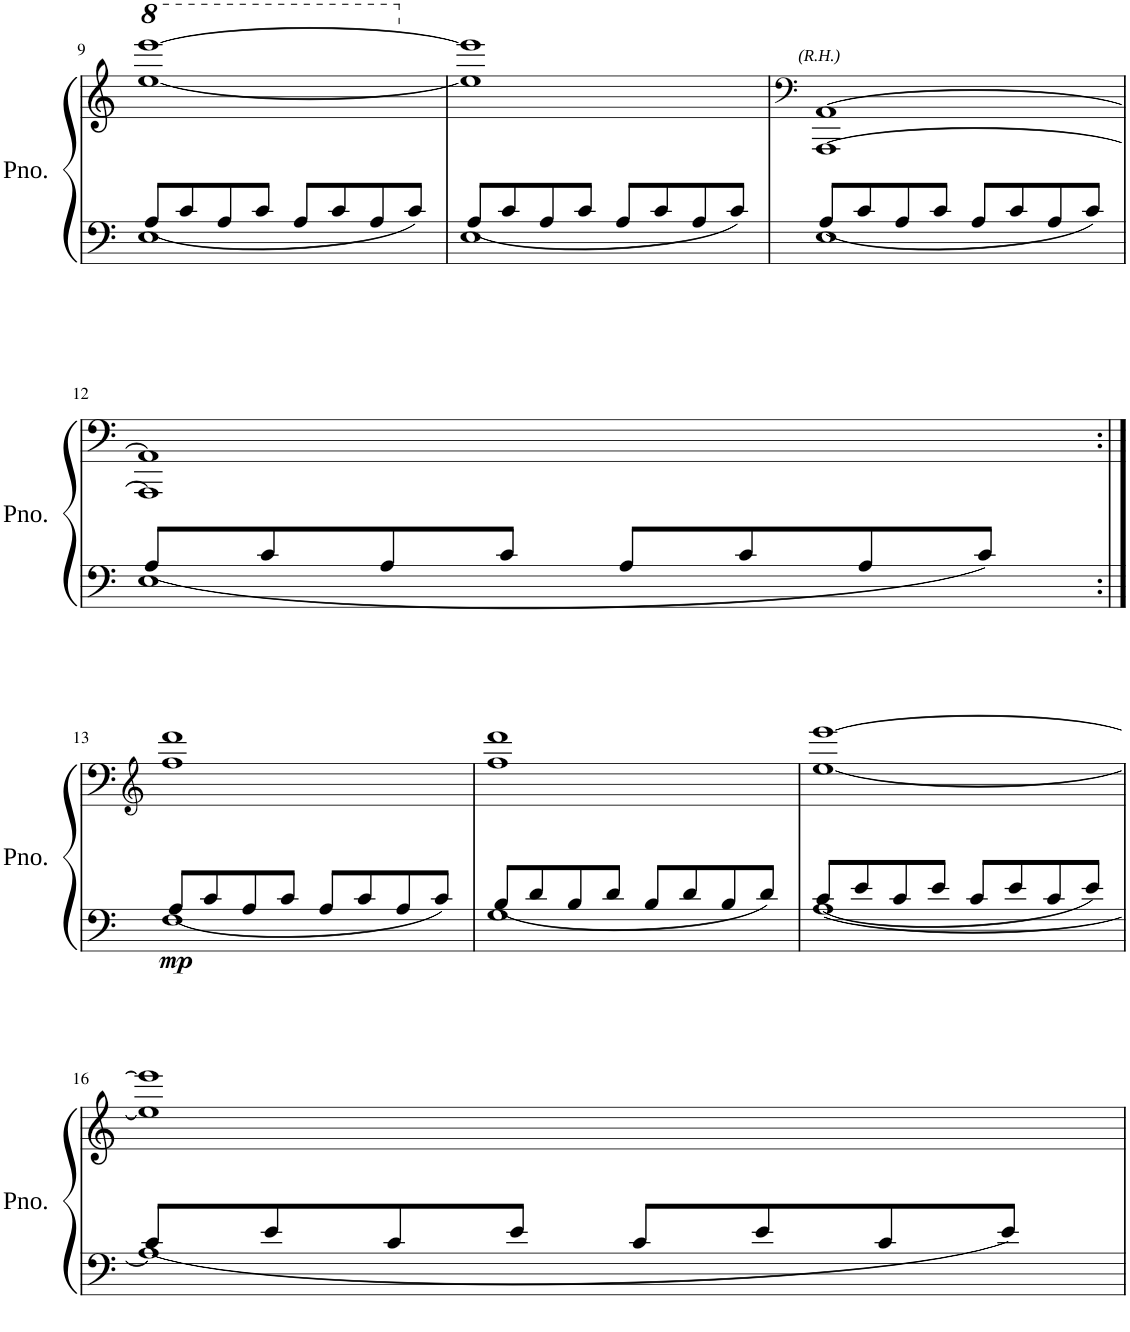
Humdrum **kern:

**kern	**kern	**text	**dynam
*part1	*part1	*part1	*part1
*staff2	*staff1	*staff1	*staff1/2
*I"Piano	*	*	*
*I'Pno.	*	*	*
!!LO:PB:g=z
*clefF4	*clefG2	*	*
*k[]	*k[]	*	*
*M4/4	*M4/4	*	*
=9	=9	=9	=9
*^	*	*	*
*	*	*8va	*	*
1E	8A/L	[1eee [1eeee	.	.
.	8c/	.	.	.
.	8A/	.	.	.
.	8c/J	.	.	.
.	8A/L	.	.	.
.	8c/	.	.	.
.	8A/	.	.	.
.	8c/J	.	.	.
=10	=10	=10	=10	=10
*	*	*X8va	*	*
1E	8A/L	1ee] 1eee]	.	.
.	8c/	.	.	.
.	8A/	.	.	.
.	8c/J	.	.	.
.	8A/L	.	.	.
.	8c/	.	.	.
.	8A/	.	.	.
.	8c/J	.	.	.
=11	=11	=11	=11	=11
*	*	*clefF4	*	*
!	!	!	!LO:LY:a	!
*	*	*^	*	*
1E	8A/L	[1AA	[1AAA	(R.H.)	.
.	8c/	.	.	.	.
.	8A/	.	.	.	.
.	8c/J	.	.	.	.
.	8A/L	.	.	.	.
.	8c/	.	.	.	.
.	8A/	.	.	.	.
.	8c/J	.	.	.	.
!!LO:LB:g=z	!!
=12	=12	=12	=12	=12	=12
1E	8A/L	1AA]	1AAA]	.	.
.	8c/	.	.	.	.
.	8A/	.	.	.	.
.	8c/J	.	.	.	.
.	8A/L	.	.	.	.
.	8c/	.	.	.	.
.	8A/	.	.	.	.
.	8c/J	.	.	.	.
*	*	*v	*v	*	*
!!LO:LB:g=z
=13:|!	=13:|!	=13:|!	=13:|!	=13:|!
*	*	*clefG2	*	*
!	!	!	!	!LO:DY:b=2
1F	8A/L	1ff 1ddd	.	mp
.	8c/	.	.	.
.	8A/	.	.	.
.	8c/J	.	.	.
.	8A/L	.	.	.
.	8c/	.	.	.
.	8A/	.	.	.
.	8c/J	.	.	.
=14	=14	=14	=14	=14
1G	8B/L	1ff 1ddd	.	.
.	8d/	.	.	.
.	8B/	.	.	.
.	8d/J	.	.	.
.	8B/L	.	.	.
.	8d/	.	.	.
.	8B/	.	.	.
.	8d/J	.	.	.
=15	=15	=15	=15	=15
[1A	8c/L	[1ee [1eee	.	.
.	8e/	.	.	.
.	8c/	.	.	.
.	8e/J	.	.	.
.	8c/L	.	.	.
.	8e/	.	.	.
.	8c/	.	.	.
.	8e/J	.	.	.
!!LO:LB:g=z
=16	=16	=16	=16	=16
1A]	8c/L	1ee] 1eee]	.	.
.	8e/	.	.	.
.	8c/	.	.	.
.	8e/J	.	.	.
.	8c/L	.	.	.
.	8e/	.	.	.
.	8c/	.	.	.
.	8e/J	.	.	.
*v	*v	*	*	*
=	=	=	=
*-	*-	*-	*-
